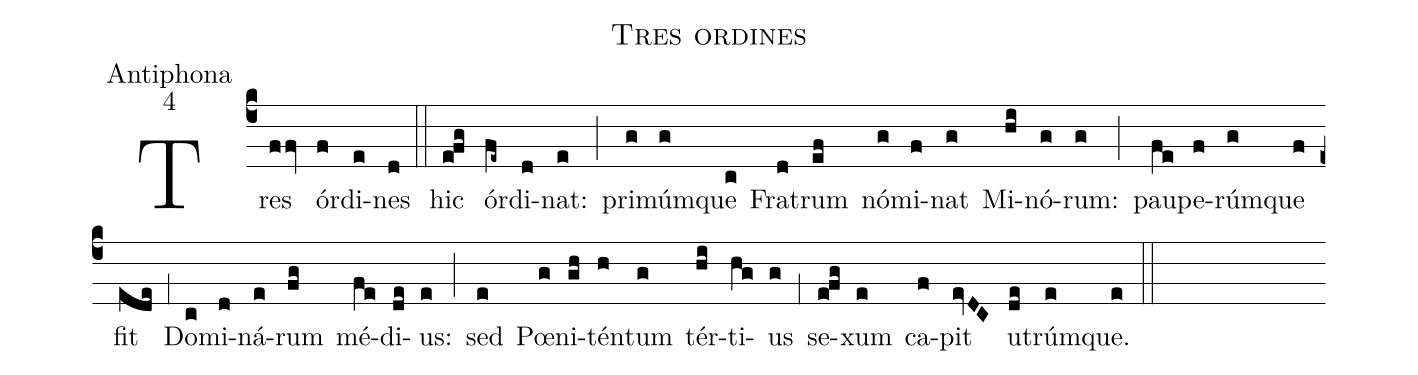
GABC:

name:Tres ordines;
office-part:Antiphona;
mode:4;
%%
(c4) Tres(ffv) ór(f)di(e)nes(d) (::)
hic(e!fg) ór(fe~)di(d)nat:(e) (;) pri(g)múm(g)que(c) Fra(d)trum(ef) nó(g)mi(f)nat(g) Mi(hi)nó(g)rum:(g) (;) pau(fe)pe(f)rúm(g)que(f) fit(ede) (,1) Do(c)mi(d)ná(e)rum(fg) mé(fe)di(de)us:(e) (;) sed(e) Pœ(g)ni(gh)tén(h)tum(g) tér(hi)ti(hg)us(g) (,1) se(e!fg)xum(e) ca(f)pit(evDC) u(de)trúm(e)que.(e) (::)
